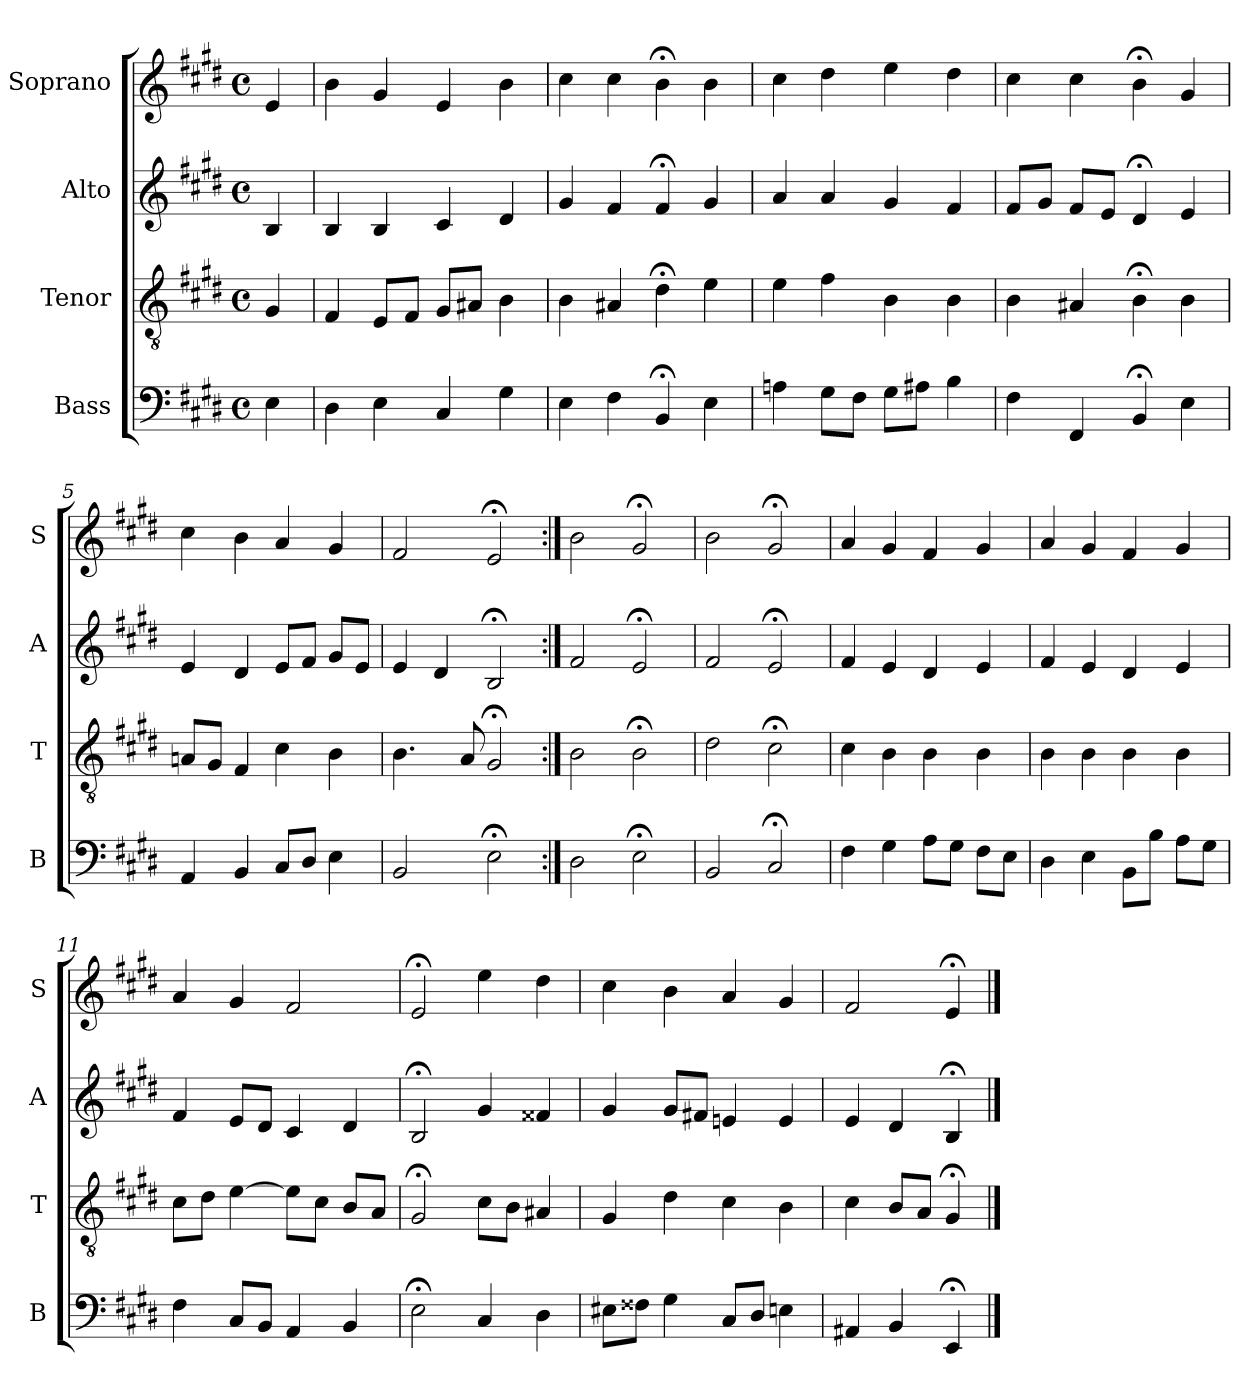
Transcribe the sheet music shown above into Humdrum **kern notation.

**kern	**kern	**kern	**kern
*part4	*part3	*part2	*part1
*staff4	*staff3	*staff2	*staff1
*I"Bass	*I"Tenor	*I"Alto	*I"Soprano
*I'B	*I'T	*I'A	*I'S
*clefF4	*clefGv2	*clefG2	*clefG2
*k[f#c#g#d#]	*k[f#c#g#d#]	*k[f#c#g#d#]	*k[f#c#g#d#]
*E:	*E:	*E:	*E:
*M4/4	*M4/4	*M4/4	*M4/4
*met(c)	*met(c)	*met(c)	*met(c)
*MM100	*MM100	*MM100	*MM100
=	=	=	=
4E	4G#	4B	4e
=1	=1	=1	=1
4D#	4F#	4B	4b
4E	8EL	4B	4g#
.	8F#J	.	.
4C#	8G#L	4c#	4e
.	8A#XJ	.	.
4G#	4B	4d#	4b
=2	=2	=2	=2
4E	4B	4g#	4cc#
4F#	4A#X	4f#	4cc#
4BB;<	4d#;<	4f#;<	4b;<
4E	4e	4g#	4b
=3	=3	=3	=3
4An	4e	4a	4cc#
8G#L	4f#	4a	4dd#
8F#J	.	.	.
8G#L	4B	4g#	4ee
8A#XJ	.	.	.
4B	4B	4f#	4dd#
=4	=4	=4	=4
4F#	4B	8f#L	4cc#
.	.	8g#J	.
4FF#	4A#X	8f#L	4cc#
.	.	8eJ	.
4BB;<	4B;<	4d#;<	4b;<
4E	4B	4e	4g#
=5	=5	=5	=5
4AA	8AnL	4e	4cc#
.	8G#J	.	.
4BB	4F#	4d#	4b
8C#L	4c#	8eL	4a
8D#J	.	8f#J	.
4E	4B	8g#L	4g#
.	.	8eJ	.
=6	=6	=6	=6
2BB	4.B	4e	2f#
.	.	4d#	.
.	8A	.	.
2E;<	2G#;<	2B;<	2e;<
=7:|!	=7:|!	=7:|!	=7:|!
2D#	2B	2f#	2b
2E;<	2B;<	2e;<	2g#;<
=8	=8	=8	=8
2BB	2d#	2f#	2b
2C#;<	2c#;<	2e;<	2g#;<
=9	=9	=9	=9
4F#	4c#	4f#	4a
4G#	4B	4e	4g#
8AiL	4Bi	4d#i	4f#i
8G#J	.	.	.
8F#L	4B	4e	4g#
8EJ	.	.	.
=10	=10	=10	=10
4D#	4B	4f#	4a
4E	4B	4e	4g#
8BBL	4B	4d#	4f#
8BJ	.	.	.
8AL	4B	4e	4g#
8G#J	.	.	.
=11	=11	=11	=11
4F#	8c#L	4f#	4a
.	8d#J	.	.
8C#L	[4e	8eL	4g#
8BBJ	.	8d#J	.
4AA	8eL]	4c#	2f#
.	8c#J	.	.
4BB	8BL	4d#	.
.	8AJ	.	.
=12	=12	=12	=12
2E;<	2G#;<	2B;<	2e;<
4C#	8c#L	4g#	4ee
.	8BJ	.	.
4D#	4A#X	4f##X	4dd#
=13	=13	=13	=13
8E#XL	4G#	4g#	4cc#
8F##XJ	.	.	.
4G#	4d#	8g#L	4b
.	.	8f#XJ	.
8C#L	4c#	4en	4a
8D#J	.	.	.
4En	4B	4e	4g#
=14	=14	=14	=14
4AA#X	4c#	4e	2f#
4BB	8BL	4d#	.
.	8AJ	.	.
4EE;<	4G#;<	4B;<	4e;<
==	==	==	==
*-	*-	*-	*-
